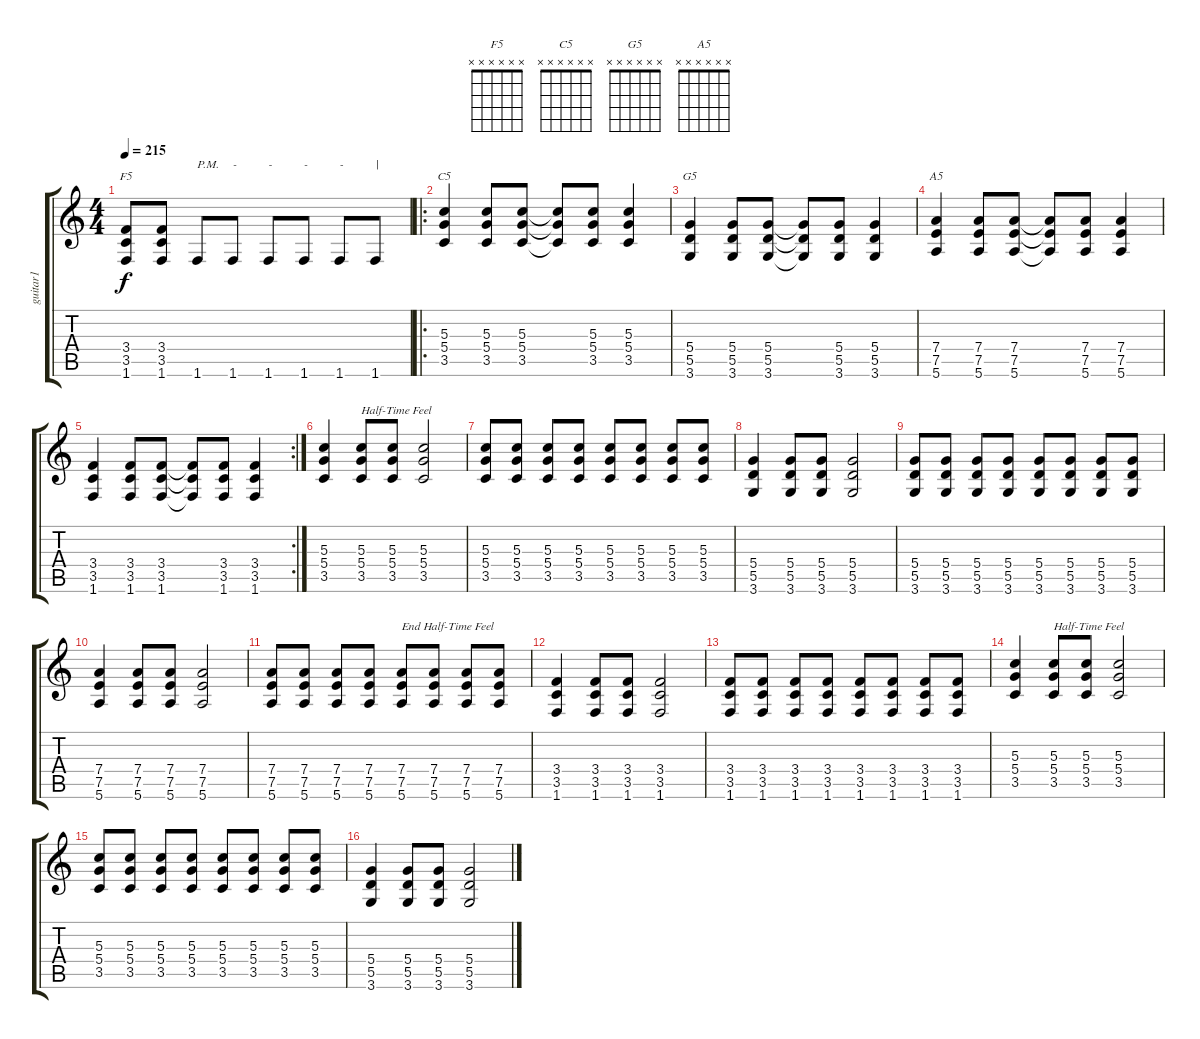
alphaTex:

\track ("guitar1" "guitar1") {instrument distortionguitar}
\staff {score tabs}
\tuning (E4 B3 G3 D3 A2 E2) {hide}
\chord ("F5" x x x x x x) {firstfret 0}
\chord ("C5" x x x x x x) {firstfret 0}
\chord ("G5" x x x x x x) {firstfret 0}
\chord ("A5" x x x x x x) {firstfret 0}
\ts (4 4)
\tempo 215
\clef g2
\ks c
(3.4 3.5 1.6).8{ch "F5" dy f} (3.4 3.5 1.6).8 1.6.8{txt "P.M."} 1.6.8{txt "-"} 1.6.8{txt "-"} 1.6.8{txt "-"} 1.6.8{txt "-"} 1.6.8{txt "|"} |
\ro
(5.3 5.4 3.5).4{ch "C5"} (5.3 5.4 3.5).8 (5.3 5.4 3.5).8 (5.3{t} 5.4{t} 3.5{t}).8 (5.3 5.4 3.5).8 (5.3 5.4 3.5).4 |
(5.4 5.5 3.6).4{ch "G5"} (5.4 5.5 3.6).8 (5.4 5.5 3.6).8 (5.4{t} 5.5{t} 3.6{t}).8 (5.4 5.5 3.6).8 (5.4 5.5 3.6).4 |
(7.4 7.5 5.6).4{ch "A5"} (7.4 7.5 5.6).8 (7.4 7.5 5.6).8 (7.4{t} 7.5{t} 5.6{t}).8 (7.4 7.5 5.6).8 (7.4 7.5 5.6).4 |
\rc 2
(3.4 3.5 1.6).4 (3.4 3.5 1.6).8 (3.4 3.5 1.6).8 (3.4{t} 3.5{t} 1.6{t}).8 (3.4 3.5 1.6).8 (3.4 3.5 1.6).4 |
(5.3 5.4 3.5).4 (5.3 5.4 3.5).8{txt "Half-Time Feel"} (5.3 5.4 3.5).8 (5.3 5.4 3.5).2 |
(5.3 5.4 3.5).8 (5.3 5.4 3.5).8 (5.3 5.4 3.5).8 (5.3 5.4 3.5).8 (5.3 5.4 3.5).8 (5.3 5.4 3.5).8 (5.3 5.4 3.5).8 (5.3 5.4 3.5).8 |
(5.4 5.5 3.6).4 (5.4 5.5 3.6).8 (5.4 5.5 3.6).8 (5.4 5.5 3.6).2 |
(5.4 5.5 3.6).8 (5.4 5.5 3.6).8 (5.4 5.5 3.6).8 (5.4 5.5 3.6).8 (5.4 5.5 3.6).8 (5.4 5.5 3.6).8 (5.4 5.5 3.6).8 (5.4 5.5 3.6).8 |
(7.4 7.5 5.6).4 (7.4 7.5 5.6).8 (7.4 7.5 5.6).8 (7.4 7.5 5.6).2 |
(7.4 7.5 5.6).8 (7.4 7.5 5.6).8 (7.4 7.5 5.6).8 (7.4 7.5 5.6).8 (7.4 7.5 5.6).8{txt "End Half-Time Feel"} (7.4 7.5 5.6).8 (7.4 7.5 5.6).8 (7.4 7.5 5.6).8 |
(3.4 3.5 1.6).4 (3.4 3.5 1.6).8 (3.4 3.5 1.6).8 (3.4 3.5 1.6).2 |
(3.4 3.5 1.6).8 (3.4 3.5 1.6).8 (3.4 3.5 1.6).8 (3.4 3.5 1.6).8 (3.4 3.5 1.6).8 (3.4 3.5 1.6).8 (3.4 3.5 1.6).8 (3.4 3.5 1.6).8 |
(5.3 5.4 3.5).4 (5.3 5.4 3.5).8{txt "Half-Time Feel"} (5.3 5.4 3.5).8 (5.3 5.4 3.5).2 |
(5.3 5.4 3.5).8 (5.3 5.4 3.5).8 (5.3 5.4 3.5).8 (5.3 5.4 3.5).8 (5.3 5.4 3.5).8 (5.3 5.4 3.5).8 (5.3 5.4 3.5).8 (5.3 5.4 3.5).8 |
(5.4 5.5 3.6).4 (5.4 5.5 3.6).8 (5.4 5.5 3.6).8 (5.4 5.5 3.6).2
